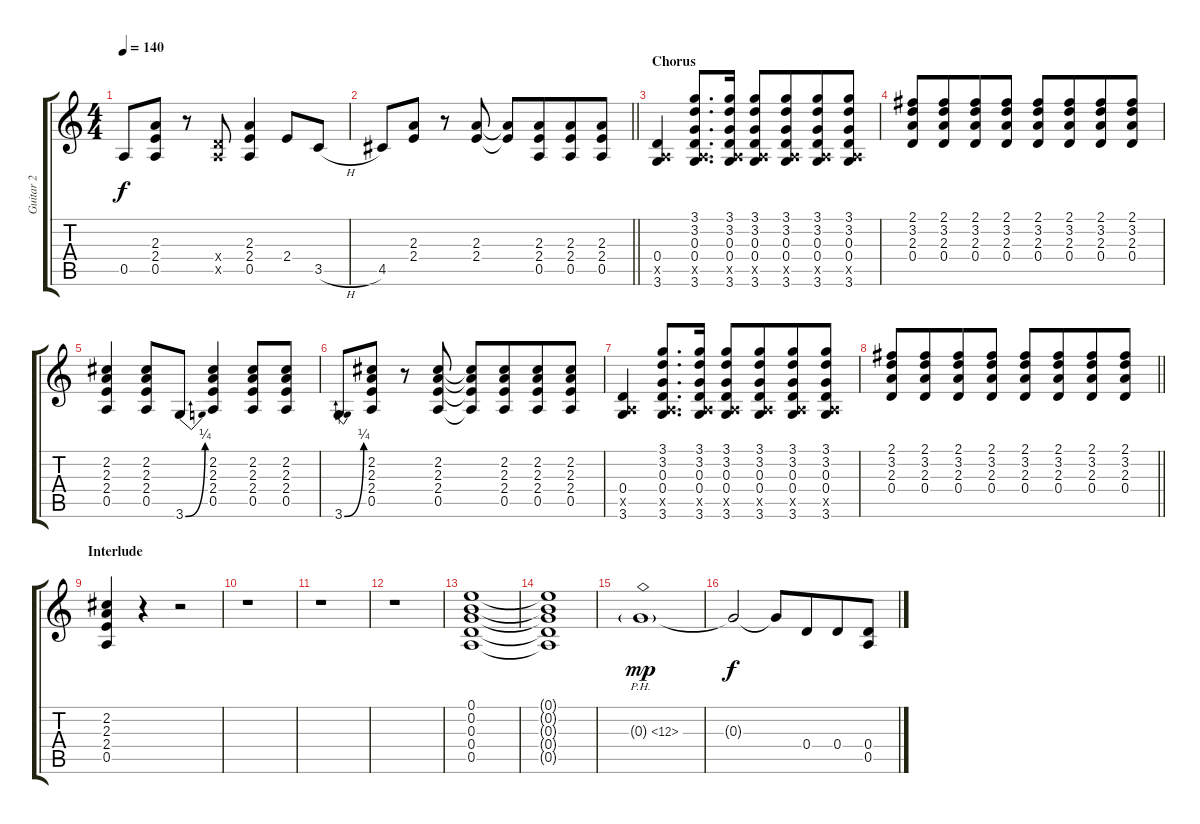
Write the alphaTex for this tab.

\track ("Guitar 2" "Guitar 2") {instrument distortionguitar}
\staff {score tabs}
\tuning (E4 B3 G3 D3 A2 E2) {hide}
\ts (4 4)
\tempo 140
\clef g2
\ks c
0.5{t}.8{dy f} (2.3 2.4 0.5).8 r.8 (0.4{x} 0.5{x}).8 (2.3 2.4 0.5).4 2.4.8 3.5{h}.8 |
\barLineRight lightlight
4.5.8 (2.3 2.4).8 r.8 (2.3 2.4).8 (2.3{t} 2.4{t}).8 (2.3 2.4 0.5).8{beam merge} (2.3 2.4 0.5).8 (2.3 2.4 0.5).8 |
\section ("" "Chorus")
(0.4 0.5{x} 3.6).4 (3.1 3.2 0.3 0.4 0.5{x} 3.6).8{d} (3.1 3.2 0.3 0.4 0.5{x} 3.6).16 (3.1 3.2 0.3 0.4 0.5{x} 3.6).8{beam merge} (3.1 3.2 0.3 0.4 0.5{x} 3.6).8{beam merge} (3.1 3.2 0.3 0.4 0.5{x} 3.6).8 (3.1 3.2 0.3 0.4 0.5{x} 3.6).8 |
(2.1 3.2 2.3 0.4).8 (2.1 3.2 2.3 0.4).8{beam merge} (2.1 3.2 2.3 0.4).8 (2.1 3.2 2.3 0.4).8 (2.1 3.2 2.3 0.4).8{beam merge} (2.1 3.2 2.3 0.4).8{beam merge} (2.1 3.2 2.3 0.4).8 (2.1 3.2 2.3 0.4).8 |
(2.2 2.3 2.4 0.5).4 (2.2 2.3 2.4 0.5).8 3.6{be (bend 0 0 60 1)}.8 (2.2 2.3 2.4 0.5).4 (2.2 2.3 2.4 0.5).8 (2.2 2.3 2.4 0.5).8 |
3.6{be (bend 0 0 60 1)}.8 (2.2 2.3 2.4 0.5).8 r.8 (2.2 2.3 2.4 0.5).8 (2.2{t} 2.3{t} 2.4{t} 0.5{t}).8 (2.2 2.3 2.4 0.5).8{beam merge} (2.2 2.3 2.4 0.5).8 (2.2 2.3 2.4 0.5).8 |
(0.4 0.5{x} 3.6).4 (3.1 3.2 0.3 0.4 0.5{x} 3.6).8{d} (3.1 3.2 0.3 0.4 0.5{x} 3.6).16 (3.1 3.2 0.3 0.4 0.5{x} 3.6).8{beam merge} (3.1 3.2 0.3 0.4 0.5{x} 3.6).8{beam merge} (3.1 3.2 0.3 0.4 0.5{x} 3.6).8 (3.1 3.2 0.3 0.4 0.5{x} 3.6).8 |
\barLineRight lightlight
(2.1 3.2 2.3 0.4).8 (2.1 3.2 2.3 0.4).8{beam merge} (2.1 3.2 2.3 0.4).8 (2.1 3.2 2.3 0.4).8 (2.1 3.2 2.3 0.4).8{beam merge} (2.1 3.2 2.3 0.4).8{beam merge} (2.1 3.2 2.3 0.4).8 (2.1 3.2 2.3 0.4).8 |
\section ("" "Interlude")
(2.2 2.3 2.4 0.5).4 r.4 r.2 |
r.1 |
r.1 |
r.1 |
(0.1 0.2 0.3 0.4 0.5).1 |
(0.1{t} 0.2{t} 0.3{t} 0.4{t} 0.5{t}).1 |
0.3{ph 12 g}.1{dy mp} |
0.3{t}.2{dy f} 0.3{t}.8 0.4.8{beam merge} 0.4.8 (0.4 0.5).8
